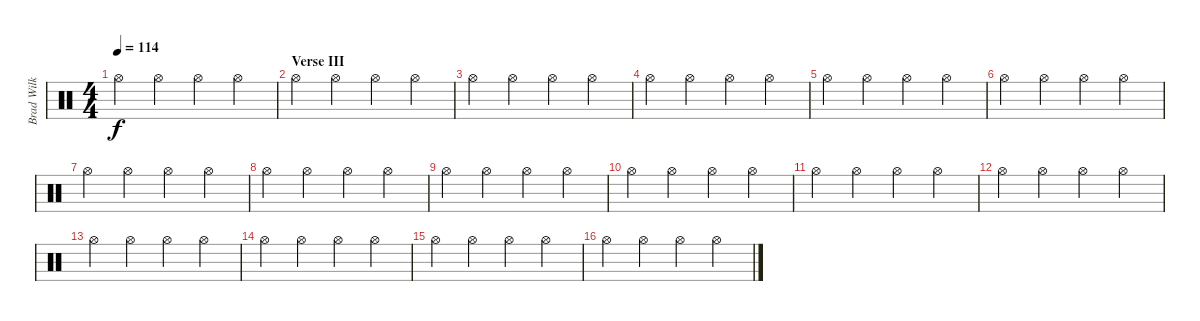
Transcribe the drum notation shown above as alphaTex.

\track ("Brad Wilk - drums 2(hi-hat and ride)" "Brad Wilk ") {instrument percussion}
\staff {score}
\articulation defaults
\ts (4 4)
\tempo 114
\clef neutral
\ks c "Hi-Hat (open)".4{dy f} "Hi-Hat (open)".4 "Hi-Hat (open)".4 "Hi-Hat (open)".4
|
\section ("" "Verse III")
"Hi-Hat (open)".4 "Hi-Hat (open)".4 "Hi-Hat (open)".4 "Hi-Hat (open)".4 |
"Hi-Hat (open)".4 "Hi-Hat (open)".4 "Hi-Hat (open)".4 "Hi-Hat (open)".4 |
"Hi-Hat (open)".4 "Hi-Hat (open)".4 "Hi-Hat (open)".4 "Hi-Hat (open)".4 |
"Hi-Hat (open)".4 "Hi-Hat (open)".4 "Hi-Hat (open)".4 "Hi-Hat (open)".4 |
"Hi-Hat (open)".4 "Hi-Hat (open)".4 "Hi-Hat (open)".4 "Hi-Hat (open)".4 |
"Hi-Hat (open)".4 "Hi-Hat (open)".4 "Hi-Hat (open)".4 "Hi-Hat (open)".4 |
"Hi-Hat (open)".4 "Hi-Hat (open)".4 "Hi-Hat (open)".4 "Hi-Hat (open)".4 |
"Hi-Hat (open)".4 "Hi-Hat (open)".4 "Hi-Hat (open)".4 "Hi-Hat (open)".4 |
"Hi-Hat (open)".4 "Hi-Hat (open)".4 "Hi-Hat (open)".4 "Hi-Hat (open)".4 |
"Hi-Hat (open)".4 "Hi-Hat (open)".4 "Hi-Hat (open)".4 "Hi-Hat (open)".4 |
"Hi-Hat (open)".4 "Hi-Hat (open)".4 "Hi-Hat (open)".4 "Hi-Hat (open)".4 |
"Hi-Hat (open)".4 "Hi-Hat (open)".4 "Hi-Hat (open)".4 "Hi-Hat (open)".4 |
"Hi-Hat (open)".4 "Hi-Hat (open)".4 "Hi-Hat (open)".4 "Hi-Hat (open)".4 |
"Hi-Hat (open)".4 "Hi-Hat (open)".4 "Hi-Hat (open)".4 "Hi-Hat (open)".4 |
"Hi-Hat (open)".4 "Hi-Hat (open)".4 "Hi-Hat (open)".4 "Hi-Hat (open)".4
